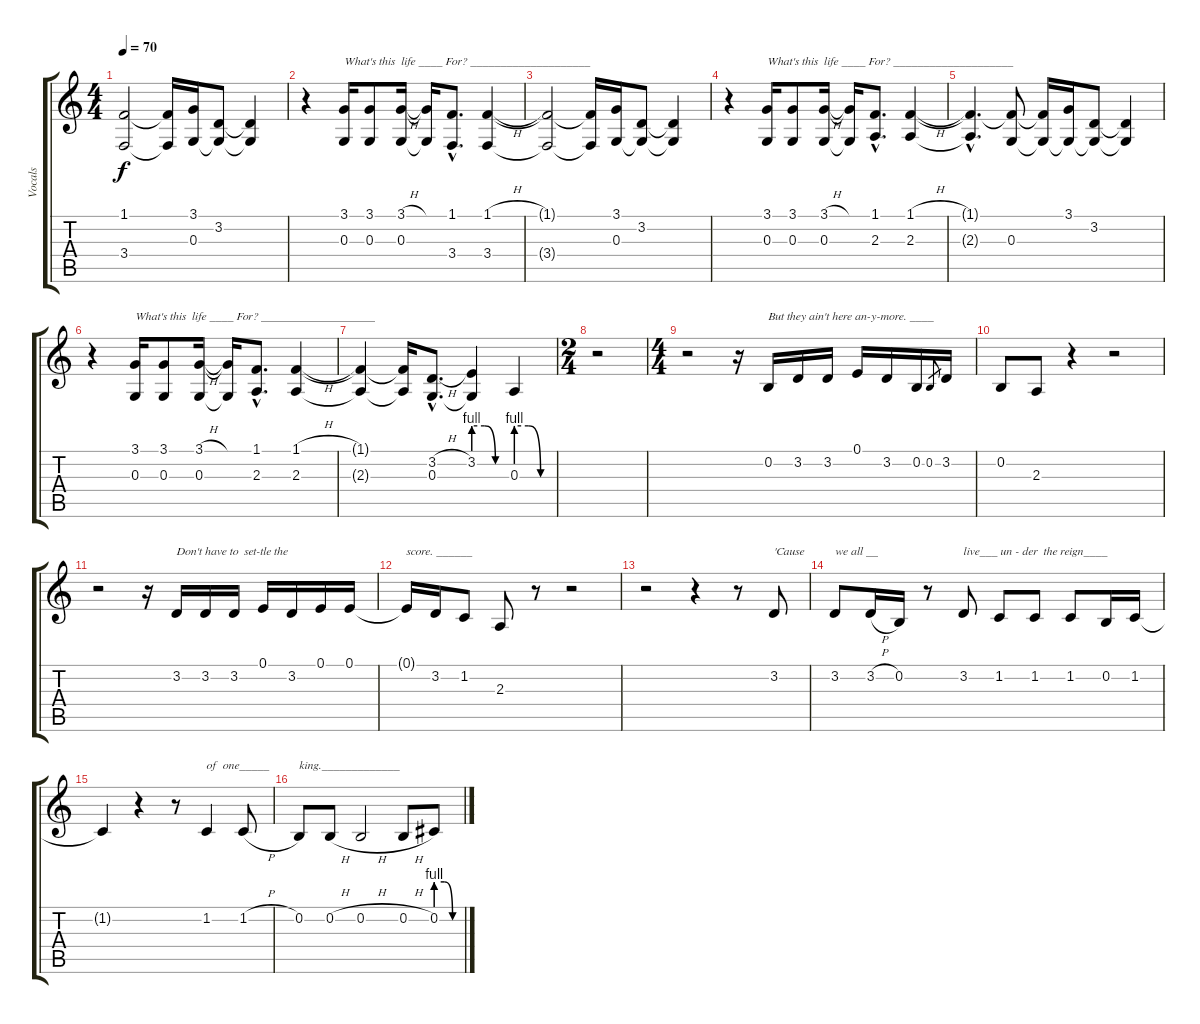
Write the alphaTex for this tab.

\track ("Vocals" "Vocals") {instrument tenorsax}
\staff {score tabs}
\tuning (E4 B3 G3 D3 A2 E2) {hide}
\ts (4 4)
\tempo 70
\clef g2
\ks c
(1.1{t} 3.4{t}).2{dy f} (1.1{t} 3.4{t}).16 (3.1 0.3).16 (3.2 0.3{t}).8 (3.2{t} 0.3{t}).4 |
r.4 (3.1 0.3).16{txt "What's this  life ____ For? ____________________"} (3.1 0.3).8 (3.1{h} 0.3).16 (3.1{t} 0.3{t}).16 (1.1{hac} 3.4{hac}).8{d} (1.1{h} 3.4).4 |
(1.1{t} 3.4{t}).2 (1.1{t} 3.4{t}).16 (3.1 0.3).16 (3.2 0.3{t}).8 (3.2{t} 0.3{t}).4 |
r.4 (3.1 0.3).16{txt "What's this  life ____ For? ____________________"} (3.1 0.3).8 (3.1{h} 0.3).16 (3.1{t} 0.3{t}).16 (1.1{hac} 2.3{hac}).8{d} (1.1{h} 2.3).4 |
(1.1{hac t} 2.3{hac t}).4{d} (1.1{t} 0.3).8 (1.1{t} 0.3{t}).16 (3.1 0.3{t}).16 (3.2 0.3{t}).8 (3.2{t} 0.3{t}).4 |
r.4 (3.1 0.3).16{txt "What's this  life ____ For? ___________________"} (3.1 0.3).8 (3.1{h} 0.3).16 (3.1{t} 0.3{t}).16 (1.1{hac} 2.3{hac}).8{d} (1.1{h} 2.3).4 |
(1.1{t} 2.3{t}).4 (1.1{t} 2.3{t}).16 (3.2{h hac} 0.3{hac}).8{d} (3.2{be (custom 0 4 20 4 40 0 60 0)} 0.3{t}).4 0.3{be (custom 0 4 20 4 40 0 60 0)}.4 |
\ts (2 4)
r.2 |
\ts (4 4)
r.2 r.16 0.2.16{txt "But they ain't here an-y-more. ____"} 3.2.16 3.2.16 0.1.16 3.2.16 0.2.16 0.2.8{gr} 3.2.16 |
0.2.8 2.3.8 r.4 r.2 |
r.2 r.16 3.2.16{txt "Don't have to  set-tle the"} 3.2.16 3.2.16 0.1.16 3.2.16 0.1.16 0.1.16 |
0.1{t}.16{txt "score. ______"} 3.2.16 1.2.8 2.3.8 r.8 r.2 |
r.2 r.4 r.8 3.2.8{txt "'Cause "} |
3.2.8{txt "we all __"} 3.2{h}.16 0.2.16 r.8 3.2.8{txt "live___ un - der  the reign____"} 1.2.8 1.2.8 1.2.8 0.2.16 1.2.16 |
1.2{t}.4 r.4 r.8 1.2.4{txt "of  one_____"} 1.2{h}.8 |
0.2.8{txt "king._____________"} 0.2{h}.8 0.2{h}.2 0.2{h}.8 0.2{be (custom 0 4 20 4 40 0 60 0)}.8
